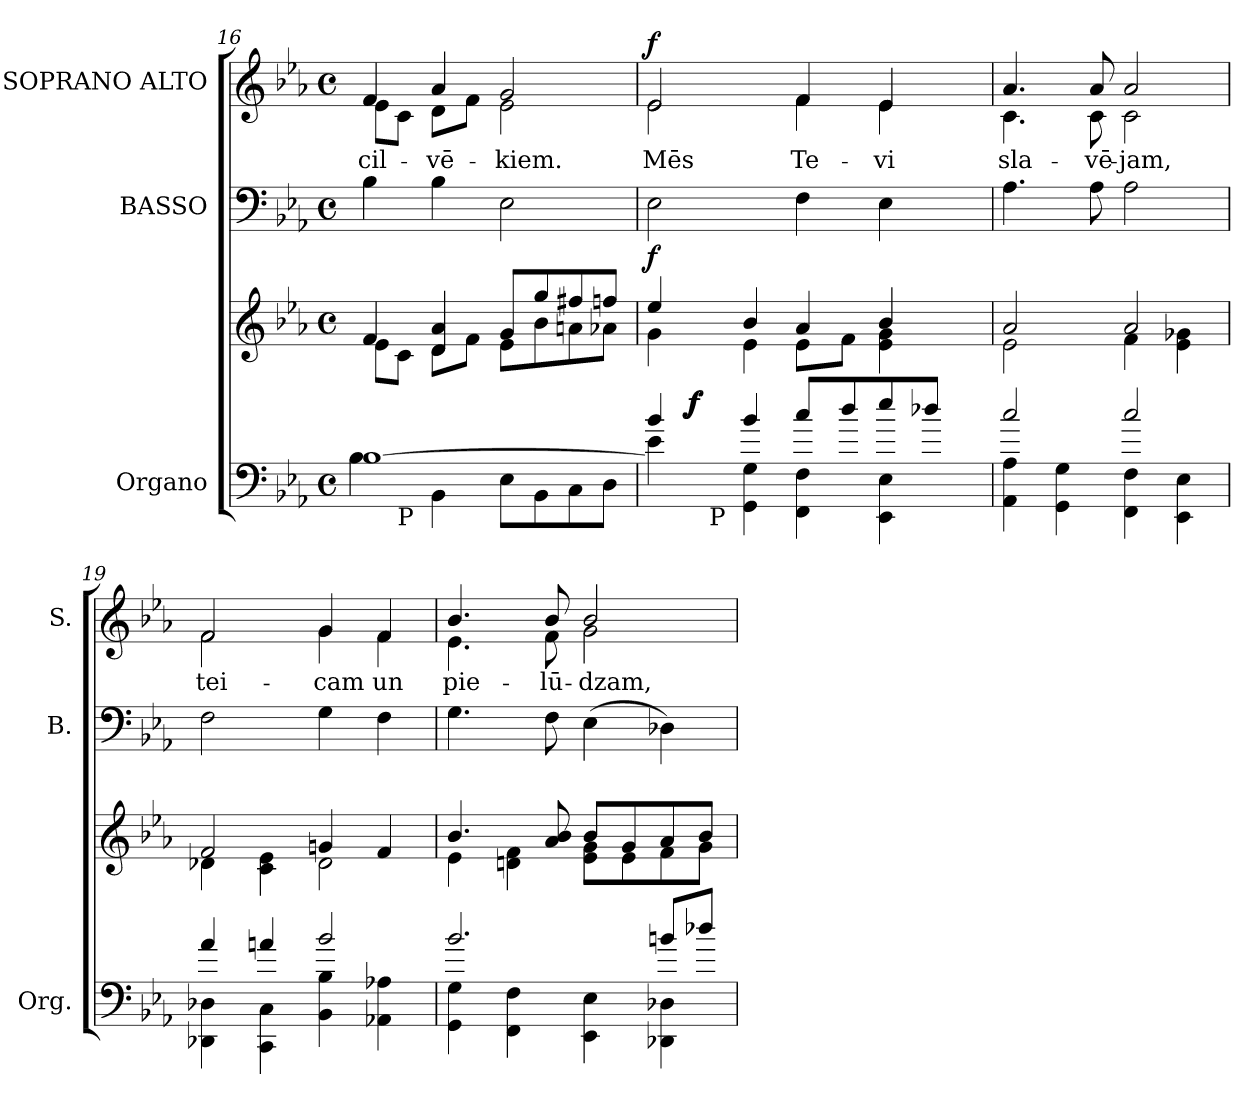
**kern	**kern	**dynam	**kern	**dynam	**kern	**text	**dynam
*part3	*part3	*part3	*part2	*part2	*part1	*part1	*part1
*staff4	*staff3	*staff3/4	*staff2	*staff2	*staff1	*staff1	*staff1
*I"Organo	*	*	*I"BASSO	*	*I"SOPRANO ALTO	*	*
*I'Org.	*	*	*I'B.	*	*I'S.	*	*
!!LO:LB:g=z
*clefF4	*clefG2	*	*clefF4	*	*clefG2	*	*
*k[b-e-a-]	*k[b-e-a-]	*	*k[b-e-a-]	*	*k[b-e-a-]	*	*
*E-:	*E-:	*	*E-:	*	*E-:	*	*
*M4/4	*M4/4	*	*M4/4	*	*M4/4	*	*
*met(c)	*met(c)	*	*met(c)	*	*met(c)	*	*
=16	=16	=16	=16	=16	=16	=16	=16
*^	*^	*	*	*	*	*	*
!	!	!	!	!	!	!	!	!LO:LY:b:color=#000000	!
*	*^	*	*	*	*	*	*^	*	*
[1B-i	4B-i\	8ryy	4fi/	8e-i\L	.	4B-i\	.	4fi/	8e-i\L	cil-	.
!	!	!LO:TX:b:t=P	!	!	!	!	!	!	!	!	!
.	.	2..ryy	.	8ci\J	.	.	.	.	8ci\J	.	.
!	!	!	!	!	!	!	!	!	!	!LO:LY:b:color=#000000	!
.	4BB-i\	.	4di/ 4a-i	8di\L	.	4B-i\	.	4a-i/	8di\L	-vē-	.
.	.	.	.	8fi\J	.	.	.	.	8fi\J	.	.
!	!	!	!	!	!	!	!	!	!	!LO:LY:b:color=#000000	!
.	8E-i\L	.	8gi/L	8e-i\L	.	2E-i\	.	2gi/	2e-i\	-kiem.	.
.	8BB-i\	.	8ggi/	8b-i\	.	.	.	.	.	.	.
.	8Ci\	.	8ff#Xi/	8ani\	.	.	.	.	.	.	.
.	8Di\J	.	8ffni/J	8a-Xi\J	.	.	.	.	.	.	.
*v	*v	*v	*	*	*	*	*	*	*	*	*
*	*v	*v	*	*	*	*	*	*	*
=17	=17	=17	=17	=17	=17	=17	=17	=17
*8ba	*	*	*	*	*	*	*	*
*^	*^	*	*	*	*	*	*	*
*	*^	*	*	*	*	*	*	*	*	*
!	!	!	!	!	!	!	!	!	!	!LO:LY:b:color=#000000	!
*	*	*^	*	*^	*	*	*	*	*	*	*
4B-i/]	4E-i\	16ryy	8ryy	4ee-i/	4gi\	16ryy	.	2E-i\	f	2e-i/	2e-i\	Mēs	f
.	.	64ryy	.	.	.	64ryy	.	.	.	.	.	.	.
.	.	128ryy	.	.	.	128ryy	.	.	.	.	.	.	.
.	.	512.ryy	.	.	.	512ryy	.	.	.	.	.	.	.
.	.	.	.	.	.	2ryy	f	.	.	.	.	.	.
.	.	2ryy	.	.	.	.	f	.	.	.	.	.	.
.	.	.	512.ryy	.	.	.	.	.	.	.	.	.	.
!	!	!	!LO:TX:b:t=P	!	!	!	!	!	!	!	!	!	!
.	.	.	2ryy	.	.	.	.	.	.	.	.	.	.
4B-i/	4GGGi\ 4GGi	.	.	4b-i/	4e-i\	.	.	.	.	.	.	.	.
!	!	!	!	!	!	!	!	!	!	!	!	!LO:LY:b:color=#000000	!
8ci/L	4FFFi\ 4FFi	.	.	4a-i/	8e-i\L	.	.	4Fi\	.	4fi/	4fi\	Te-	.
.	.	.	.	.	.	4ryy	.	.	.	.	.	.	.
.	.	4ryy	.	.	.	.	.	.	.	.	.	.	.
8di/	.	.	.	.	8fi\J	.	.	.	.	.	.	.	.
.	.	.	4ryy	.	.	.	.	.	.	.	.	.	.
!	!	!	!	!	!	!	!	!	!	!	!	!LO:LY:b:color=#000000	!
8e-i/	4EEE-i\ 4EE-i	.	.	4b-i/	4e-i\ 4gi	.	.	4E-i\	.	4e-i/	4e-i\	-vi	.
.	.	.	.	.	.	8ryy	.	.	.	.	.	.	.
.	.	8ryy	.	.	.	.	.	.	.	.	.	.	.
8d-Xi/J	.	.	.	.	.	.	.	.	.	.	.	.	.
.	.	.	16ryy	.	.	.	.	.	.	.	.	.	.
.	.	.	32ryy	.	.	.	.	.	.	.	.	.	.
.	.	.	.	.	.	32ryy	.	.	.	.	.	.	.
.	.	32ryy	.	.	.	.	.	.	.	.	.	.	.
.	.	.	64ryy	.	.	.	.	.	.	.	.	.	.
.	.	.	128ryy	.	.	.	.	.	.	.	.	.	.
.	.	.	.	.	.	256.ryy	.	.	.	.	.	.	.
.	.	256ryy	256ryy	.	.	.	.	.	.	.	.	.	.
.	.	1024ryy	1024ryy	.	.	.	.	.	.	.	.	.	.
*	*v	*v	*v	*	*	*	*	*	*	*	*	*	*
*	*	*	*v	*v	*	*	*	*	*	*	*
=18	=18	=18	=18	=18	=18	=18	=18	=18	=18	=18
*^	*^	*	*^	*	*	*	*	*	*	*
!	!	!	!	!	!	!	!	!	!	!	!	!LO:LY:b:color=#000000	!
*	*v	*v	*v	*	*	*	*	*	*	*	*	*	*
*	*	*	*v	*v	*	*	*	*	*	*	*
2ci/	4AAA-i\ 4AA-i	2a-i/	2e-i\	.	4.A-i\	.	4.a-i/	4.ci\	sla-	.
.	4GGGi\ 4GGi	.	.	.	.	.	.	.	.	.
!	!	!	!	!	!	!	!	!	!LO:LY:b:color=#000000	!
.	.	.	.	.	8A-i\	.	8a-i/	8ci\	-vē-	.
!	!	!	!	!	!	!	!	!	!LO:LY:b:color=#000000	!
2ci/	4FFFi\ 4FFi	2a-i/	4fi\	.	2A-i\	.	2a-i/	2ci\	-jam,	.
.	4EEE-i\ 4EE-i	.	4e-i\ 4g-Xi	.	.	.	.	.	.	.
=19	=19	=19	=19	=19	=19	=19	=19	=19	=19	=19
!	!	!	!	!	!	!	!	!	!LO:LY:b:color=#000000	!
4A-i/	4DDD-Xi\ 4DD-Xi	2fi/	4d-Xi\	.	2Fi\	.	2fi/	2fi\	tei-	.
4Ani/	4CCCi\ 4CCi	.	4ci\ 4e-i	.	.	.	.	.	.	.
!	!	!	!	!	!	!	!	!	!LO:LY:b:color=#000000	!
2B-i/	4BBB-i\ 4BB-i	4gni/	2d-i\	.	4Gi\	.	4gi/	4gi\	-cam	.
!	!	!	!	!	!	!	!	!	!LO:LY:b:color=#000000	!
.	4AAA-Xi\ 4AA-Xi	4fi/	.	.	4Fi\	.	4fi/	4fi\	un	.
=20	=20	=20	=20	=20	=20	=20	=20	=20	=20	=20
!	!	!	!	!	!	!	!	!	!LO:LY:b:color=#000000	!
2.B-i/	4GGGi\ 4GGi	4.b-i/	4e-i\	.	4.Gi\	.	4.b-i/	4.e-i\	pie-	.
.	4FFFi\ 4FFi	.	4dni\ 4fi	.	.	.	.	.	.	.
!	!	!	!	!	!	!	!	!	!LO:LY:b:color=#000000	!
.	.	8a-i/ 8b-i	.	.	8Fi\	.	8b-i/	8fi\	-lū-	.
!	!	!	!	!	!	!	!	!	!LO:LY:b:color=#000000	!
.	4EEE-i\ 4EE-i	8b-i/L	8e-i\ 8giL	.	(4E-i\	.	2b-i/	2gi\	-dzam,	.
.	.	8gi/	8e-i\	.	.	.	.	.	.	.
8Bni/L	4DDD-Xi\ 4DD-Xi	8a-i/	8fi\	.	4D-Xi\)	.	.	.	.	.
8d-Xi/J	.	8b-i/J	8gi\J	.	.	.	.	.	.	.
*v	*v	*	*	*	*	*	*v	*v	*	*
*	*X8ba	*	*	*	*	*	*	*
*	*v	*v	*	*	*	*	*	*
=	=	=	=	=	=	=	=
*-	*-	*-	*-	*-	*-	*-	*-
